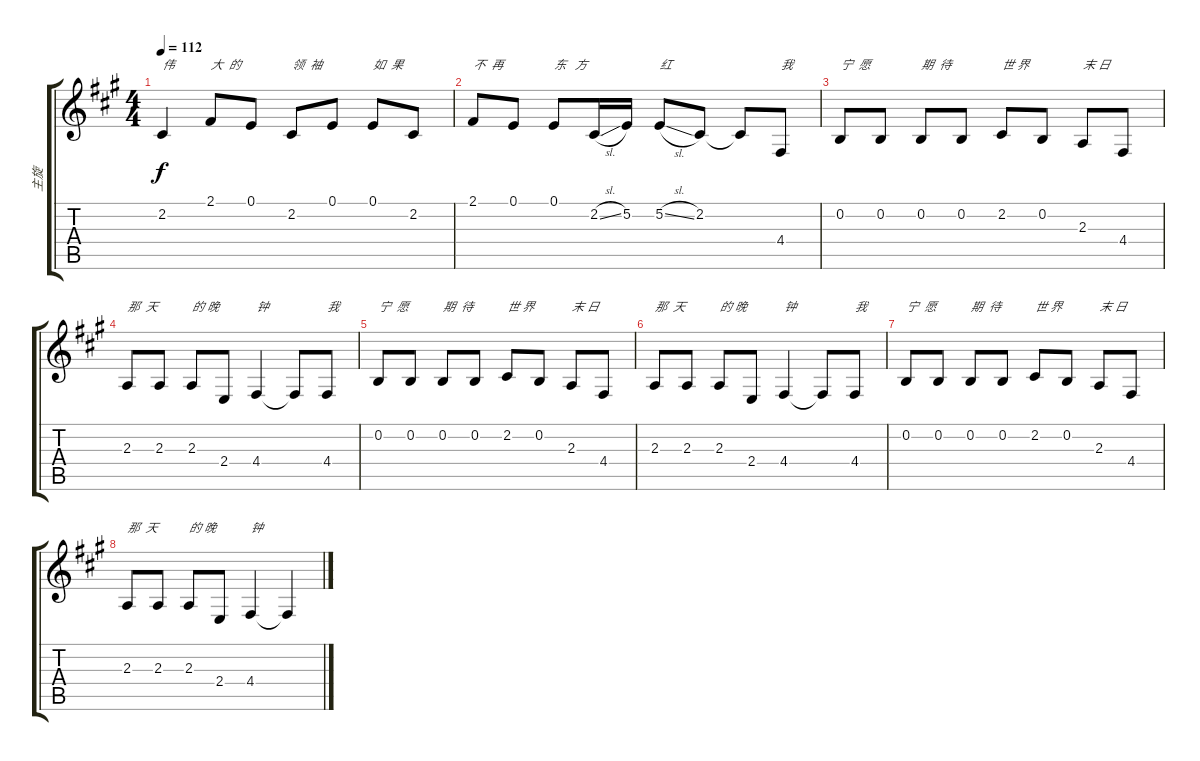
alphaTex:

\track ("主旋" "主旋") {instrument lead1square}
\staff {score tabs}
\tuning (E4 B3 G3 D3 A2 E2) {hide}
\ts (4 4)
\tempo 112
\clef g2
\ks a
2.2.4{txt "伟" dy f} 2.1.8{txt "大  的"} 0.1.8 2.2.8{txt "领  袖"} 0.1.8 0.1.8{txt "如  果"} 2.2.8 |
2.1.8{txt "不  再"} 0.1.8 0.1.8{txt "东   方"} 2.2{sl}.16 5.2.16 5.2{sl}.8{txt "红"} 2.2.8 2.2{t}.8 4.4.8{txt "我"} |
0.2.8{txt "宁  愿"} 0.2.8 0.2.8{txt "期  待"} 0.2.8 2.2.8{txt "世 界"} 0.2.8 2.3.8{txt "末 日"} 4.4.8 |
2.3.8{txt "那  天"} 2.3.8 2.3.8{txt "的 晚"} 2.4.8 4.4.4{txt "钟"} 4.4{t}.8 4.4.8{txt "我"} |
0.2.8{txt "宁  愿"} 0.2.8 0.2.8{txt "期  待"} 0.2.8 2.2.8{txt "世 界"} 0.2.8 2.3.8{txt "末 日"} 4.4.8 |
2.3.8{txt "那  天"} 2.3.8 2.3.8{txt "的 晚"} 2.4.8 4.4.4{txt "钟"} 4.4{t}.8 4.4.8{txt "我"} |
0.2.8{txt "宁  愿"} 0.2.8 0.2.8{txt "期  待"} 0.2.8 2.2.8{txt "世 界"} 0.2.8 2.3.8{txt "末 日"} 4.4.8 |
2.3.8{txt "那  天"} 2.3.8 2.3.8{txt "的 晚"} 2.4.8 4.4.4{txt "钟"} 4.4{t}.4
